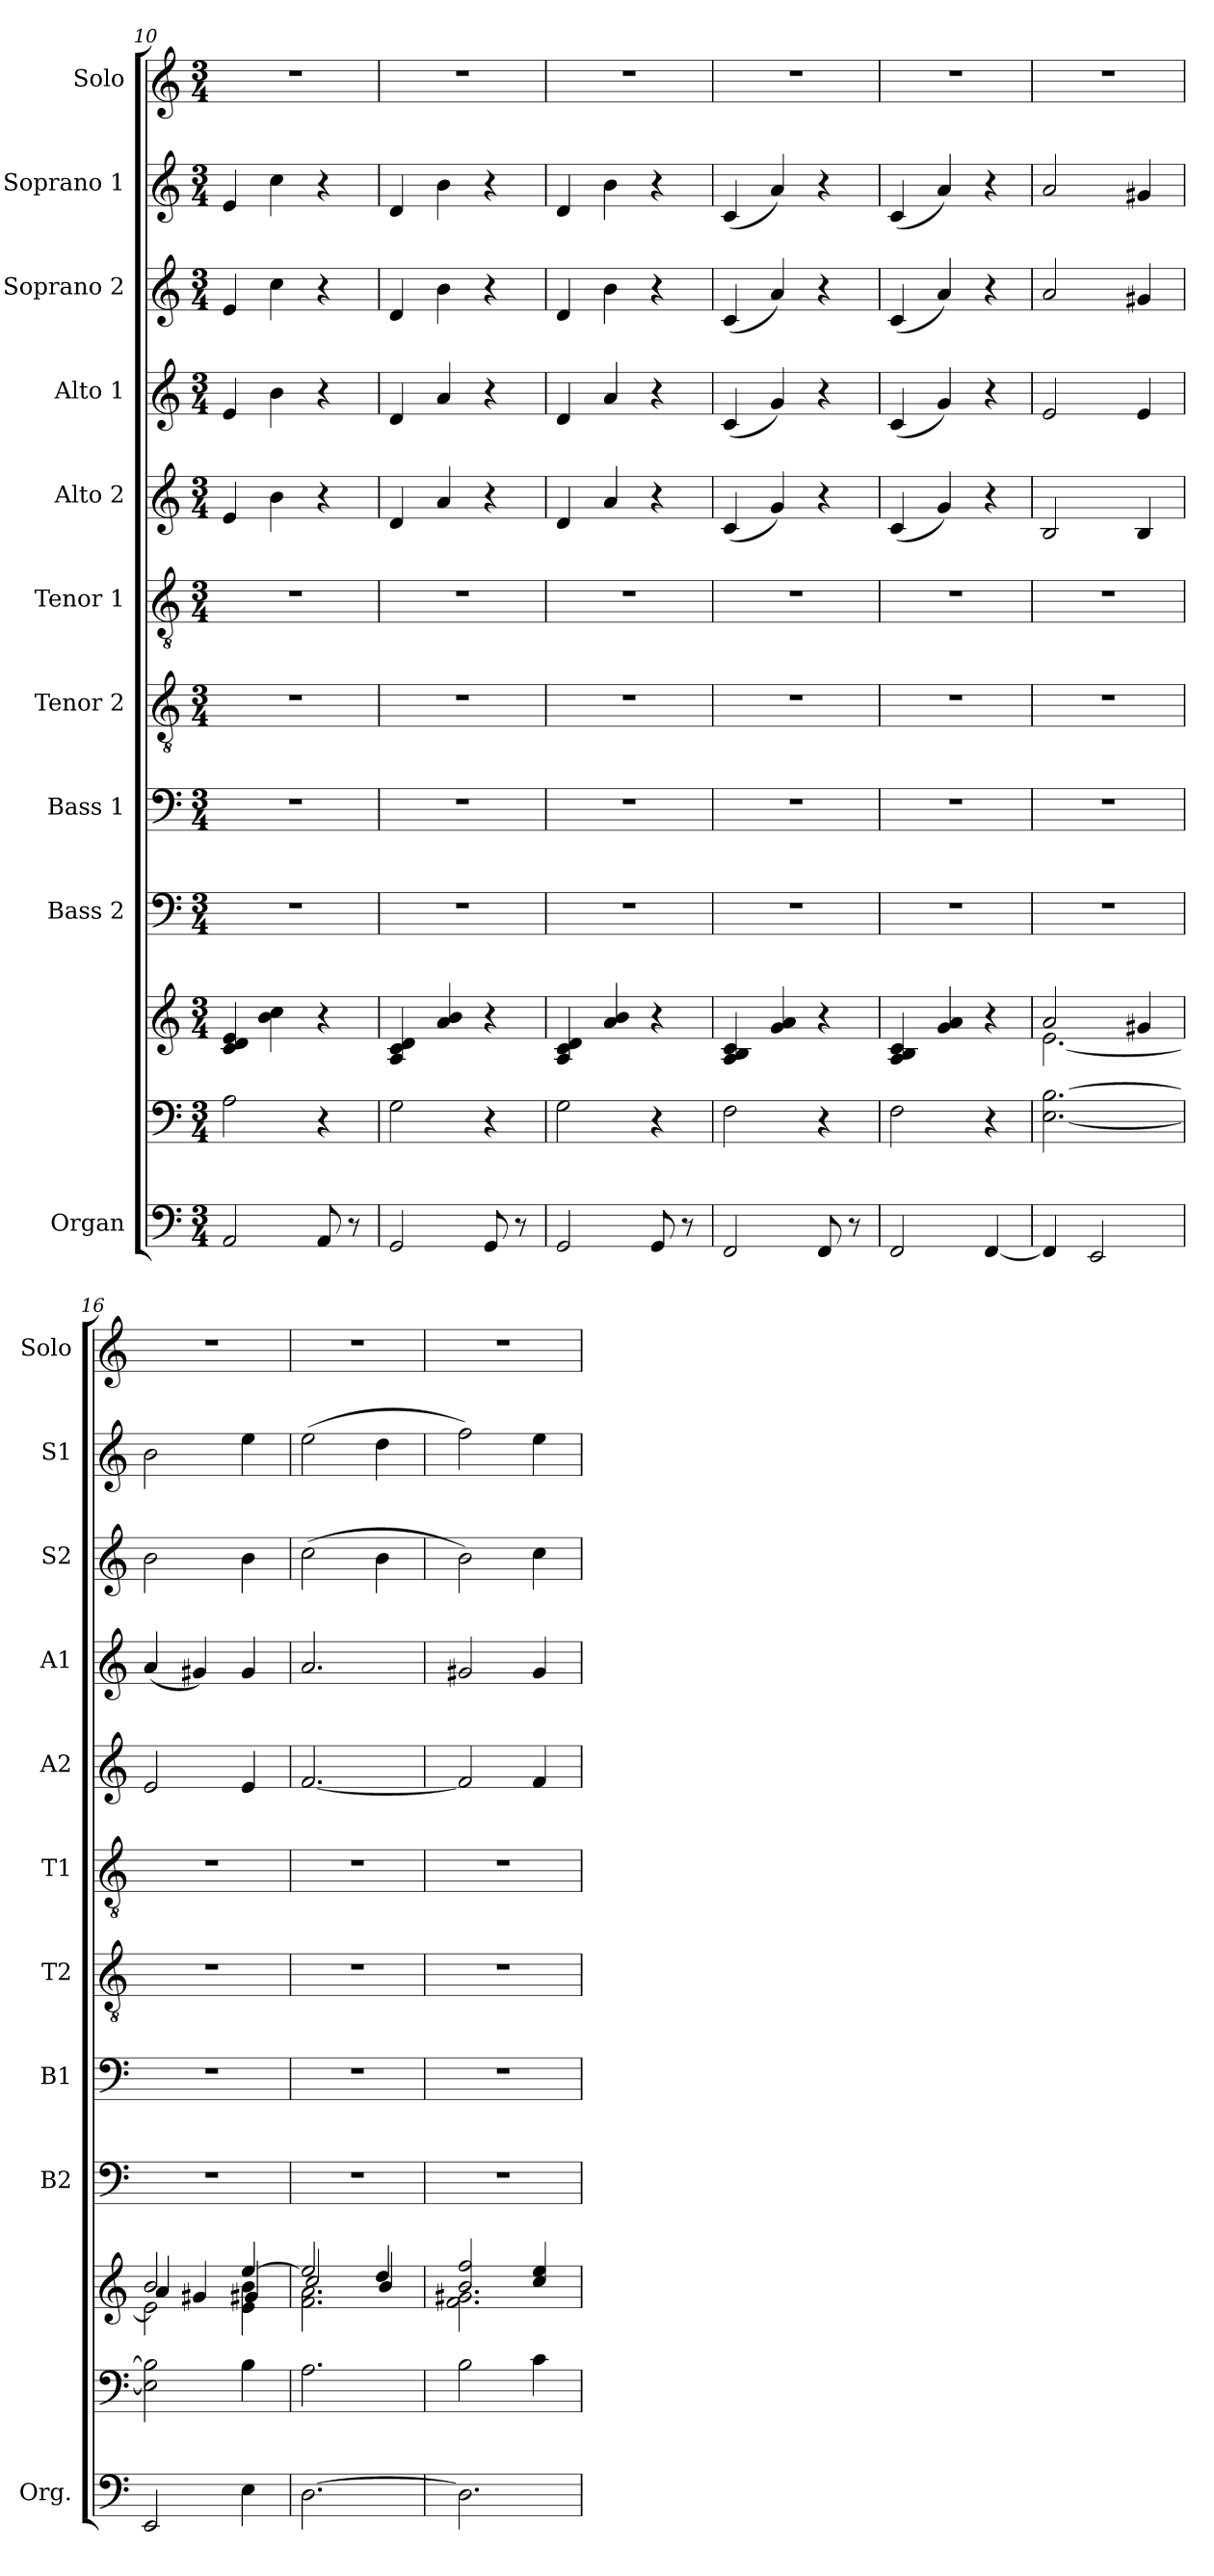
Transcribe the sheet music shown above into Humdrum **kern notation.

**kern	**kern	**kern	**kern	**kern	**kern	**kern	**kern	**kern	**kern	**kern	**kern
*part10	*part10	*part10	*part9	*part8	*part7	*part6	*part5	*part4	*part3	*part2	*part1
*staff12	*staff11	*staff10	*staff9	*staff8	*staff7	*staff6	*staff5	*staff4	*staff3	*staff2	*staff1
*I"Organ	*	*	*I"Bass 2	*I"Bass 1	*I"Tenor 2	*I"Tenor 1	*I"Alto 2	*I"Alto 1	*I"Soprano 2	*I"Soprano 1	*I"Solo
*I'Org.	*	*	*I'B2	*I'B1	*I'T2	*I'T1	*I'A2	*I'A1	*I'S2	*I'S1	*I'Solo
!!LO:PB:g=z
*clefF4	*clefF4	*clefG2	*clefF4	*clefF4	*clefGv2	*clefGv2	*clefG2	*clefG2	*clefG2	*clefG2	*clefG2
*k[]	*k[]	*k[]	*k[]	*k[]	*k[]	*k[]	*k[]	*k[]	*k[]	*k[]	*k[]
*M3/4	*M3/4	*M3/4	*M3/4	*M3/4	*M3/4	*M3/4	*M3/4	*M3/4	*M3/4	*M3/4	*M3/4
=10	=10	=10	=10	=10	=10	=10	=10	=10	=10	=10	=10
2AA/	2A\	4c/ 4d/ 4e/	2.r	2.r	2.r	2.r	4e/	4e/	4e/	4e/	2.r
.	.	4b\ 4cc\	.	.	.	.	4b\	4b\	4cc\	4cc\	.
8AA/	4r	4r	.	.	.	.	4r	4r	4r	4r	.
8r	.	.	.	.	.	.	.	.	.	.	.
=11	=11	=11	=11	=11	=11	=11	=11	=11	=11	=11	=11
2GG/	2G\	4A/ 4c/ 4d/	2.r	2.r	2.r	2.r	4d/	4d/	4d/	4d/	2.r
.	.	4a/ 4b/	.	.	.	.	4a/	4a/	4b\	4b\	.
8GG/	4r	4r	.	.	.	.	4r	4r	4r	4r	.
8r	.	.	.	.	.	.	.	.	.	.	.
=12	=12	=12	=12	=12	=12	=12	=12	=12	=12	=12	=12
2GG/	2G\	4A/ 4c/ 4d/	2.r	2.r	2.r	2.r	4d/	4d/	4d/	4d/	2.r
.	.	4a/ 4b/	.	.	.	.	4a/	4a/	4b\	4b\	.
8GG/	4r	4r	.	.	.	.	4r	4r	4r	4r	.
8r	.	.	.	.	.	.	.	.	.	.	.
=13	=13	=13	=13	=13	=13	=13	=13	=13	=13	=13	=13
2FF/	2F\	4A/ 4B/ 4c/	2.r	2.r	2.r	2.r	(<4c/	(<4c/	(<4c/	(<4c/	2.r
.	.	4g/ 4a/	.	.	.	.	4g/)	4g/)	4a/)	4a/)	.
8FF/	4r	4r	.	.	.	.	4r	4r	4r	4r	.
8r	.	.	.	.	.	.	.	.	.	.	.
=14	=14	=14	=14	=14	=14	=14	=14	=14	=14	=14	=14
2FF/	2F\	4A/ 4B/ 4c/	2.r	2.r	2.r	2.r	(<4c/	(<4c/	(<4c/	(<4c/	2.r
.	.	4g/ 4a/	.	.	.	.	4g/)	4g/)	4a/)	4a/)	.
[4FF/	4r	4r	.	.	.	.	4r	4r	4r	4r	.
=15	=15	=15	=15	=15	=15	=15	=15	=15	=15	=15	=15
*	*	*^	*	*	*	*	*	*	*	*	*
4FF/]	[2.E\ [2.B\	2a/	[2.e\	2.r	2.r	2.r	2.r	2B/	2e/	2a/	2a/	2.r
2EE/	.	.	.	.	.	.	.	.	.	.	.	.
.	.	4g#X/	.	.	.	.	.	4B/	4e/	4g#X/	4g#X/	.
=16	=16	=16	=16	=16	=16	=16	=16	=16	=16	=16	=16	=16
*	*	*	*^	*	*	*	*	*	*	*	*	*
2EE/	2E\] 2B\]	2b/	2e\]	4a/	2.r	2.r	2.r	2.r	2e/	(<4a/	2b\	2b\	2.r
.	.	.	.	4g#X/	.	.	.	.	.	4g#X/)	.	.	.
4E\	4B\	[4ee/	4e\ 4b\	4g#X/	.	.	.	.	4e/	4g#/	4b\	4ee\	.
=17	=17	=17	=17	=17	=17	=17	=17	=17	=17	=17	=17	=17	=17
[2.D\	2.A\	2ee/]	2.f\ 2.a\	2cc/	2.r	2.r	2.r	2.r	[2.f/	2.a/	(>2cc\	(>2ee\	2.r
.	.	4dd/	.	4b/	.	.	.	.	.	.	4b\	4dd\	.
*	*	*	*v	*v	*	*	*	*	*	*	*	*	*
!!LO:PB:g=z
=18	=18	=18	=18	=18	=18	=18	=18	=18	=18	=18	=18	=18
2.D\]	2B\	2b/ 2ff/	2.f\ 2.g#X\	2.r	2.r	2.r	2.r	2f/]	2g#X/	2b\)	2ff\)	2.r
.	4c\	4cc/ 4ee/	.	.	.	.	.	4f/	4g#/	4cc\	4ee\	.
*	*	*v	*v	*	*	*	*	*	*	*	*	*
=	=	=	=	=	=	=	=	=	=	=	=
*-	*-	*-	*-	*-	*-	*-	*-	*-	*-	*-	*-
